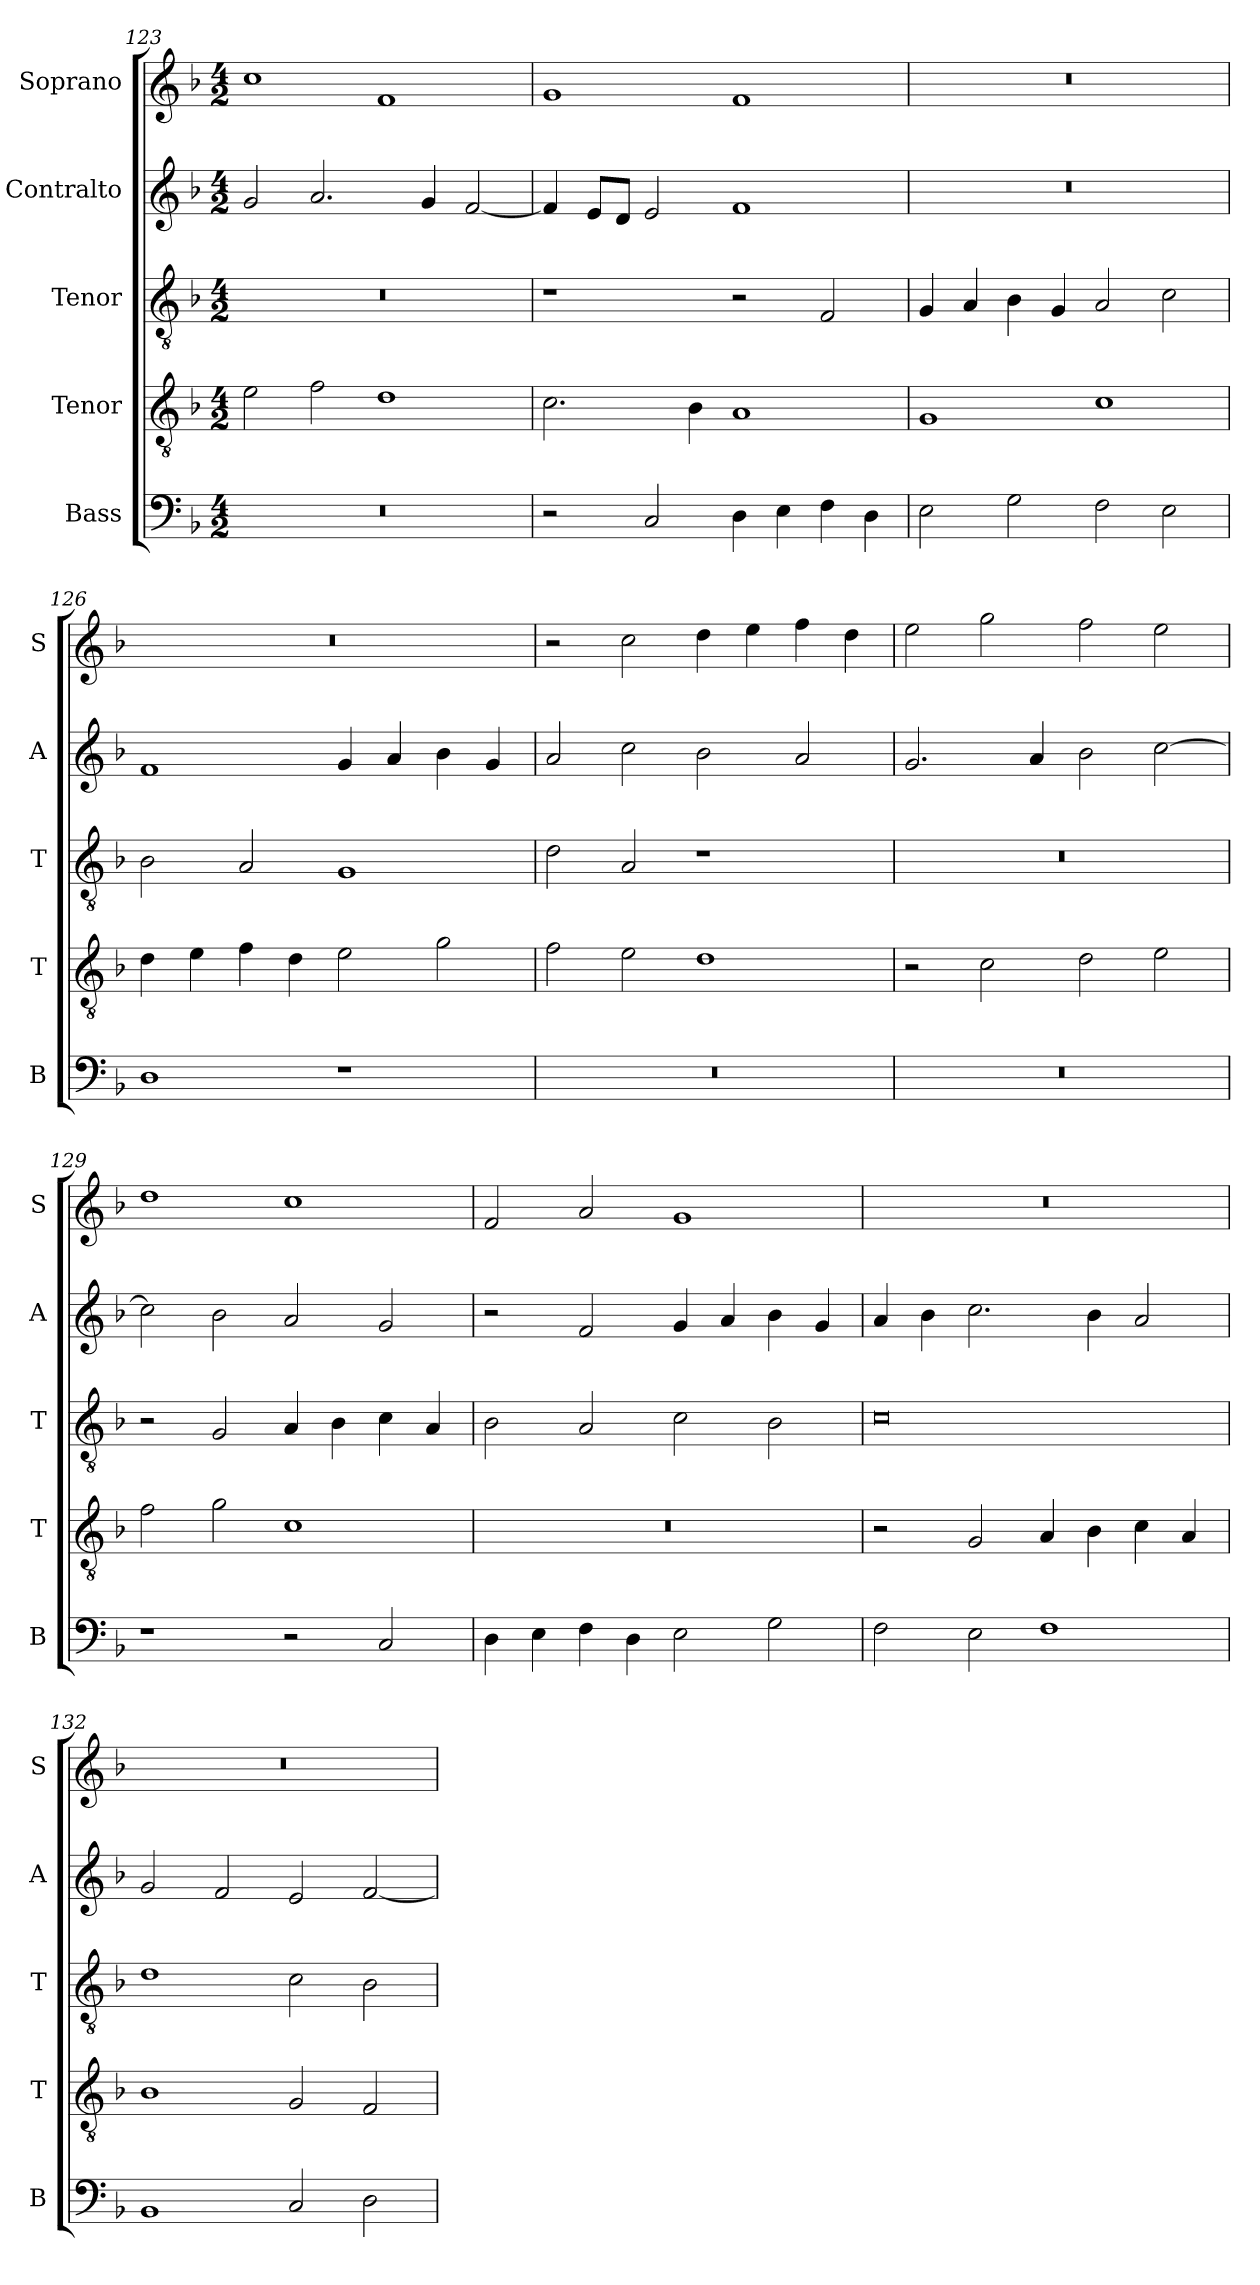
**kern	**kern	**kern	**kern	**kern
*part5	*part4	*part3	*part2	*part1
*staff5	*staff4	*staff3	*staff2	*staff1
*I"Bass	*I"Tenor	*I"Tenor	*I"Contralto	*I"Soprano
*I'B	*I'T	*I'T	*I'A	*I'S
*clefF4	*clefGv2	*clefGv2	*clefG2	*clefG2
*k[b-]	*k[b-]	*k[b-]	*k[b-]	*k[b-]
*F:ion	*F:ion	*F:ion	*F:ion	*F:ion
*M4/2	*M4/2	*M4/2	*M4/2	*M4/2
=123	=123	=123	=123	=123
0r	2e	0r	2g	1cc
.	2f	.	2.a	.
.	1d	.	.	1f
.	.	.	4g	.
.	.	.	[2f	.
=124	=124	=124	=124	=124
2r	2.c	1r	4f]	1g
.	.	.	8e/L	.
.	.	.	8d/J	.
2C	.	.	2e	.
.	4B-	.	.	.
4D	1A	2r	1f	1f
4E	.	.	.	.
4F	.	2F	.	.
4D	.	.	.	.
=125	=125	=125	=125	=125
2E	1G	4G	0r	0r
.	.	4A	.	.
2G	.	4B-	.	.
.	.	4G	.	.
2F	1c	2A	.	.
2E	.	2c	.	.
=126	=126	=126	=126	=126
1D	4d	2B-	1f	0r
.	4e	.	.	.
.	4f	2A	.	.
.	4d	.	.	.
1r	2e	1G	4g	.
.	.	.	4a	.
.	2g	.	4b-	.
.	.	.	4g	.
=127	=127	=127	=127	=127
0r	2f	2d	2a	2r
.	2e	2A	2cc	2cc
.	1d	1r	2b-	4dd
.	.	.	.	4ee
.	.	.	2a	4ff
.	.	.	.	4dd
=128	=128	=128	=128	=128
0r	2r	0r	2.g	2ee
.	2c	.	.	2gg
.	.	.	4a	.
.	2d	.	2b-	2ff
.	2e	.	[2cc	2ee
=129	=129	=129	=129	=129
1r	2f	2r	2cc]	1dd
.	2g	2G	2b-	.
2r	1c	4A	2a	1cc
.	.	4B-	.	.
2C	.	4c	2g	.
.	.	4A	.	.
=130	=130	=130	=130	=130
4D	0r	2B-	2r	2f
4E	.	.	.	.
4F	.	2A	2f	2a
4D	.	.	.	.
2E	.	2c	4g	1g
.	.	.	4a	.
2G	.	2B-	4b-	.
.	.	.	4g	.
=131	=131	=131	=131	=131
2F	2r	0c	4a	0r
.	.	.	4b-	.
2E	2G	.	2.cc	.
1F	4A	.	.	.
.	4B-	.	4b-	.
.	4c	.	2a	.
.	4A	.	.	.
=132	=132	=132	=132	=132
1BB-	1B-	1d	2g	0r
.	.	.	2f	.
2C	2G	2c	2e	.
2D	2F	2B-	[2f	.
=	=	=	=	=
*-	*-	*-	*-	*-
